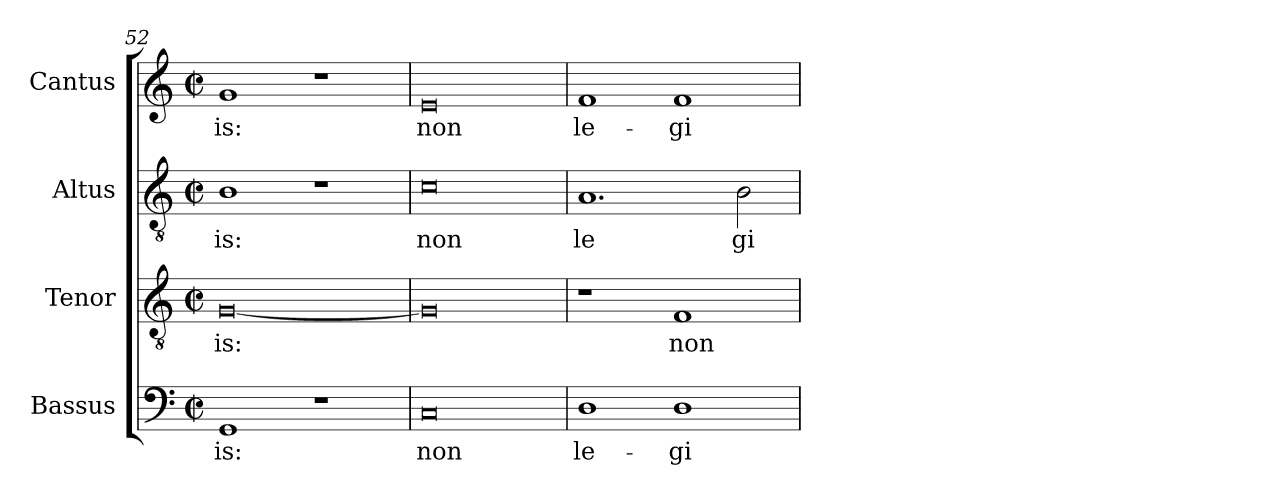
**kern	**text	**kern	**text	**kern	**text	**kern	**text
*part4	*part4	*part3	*part3	*part2	*part2	*part1	*part1
*staff4	*staff4	*staff3	*staff3	*staff2	*staff2	*staff1	*staff1
*I"Bassus	*	*I"Tenor	*	*I"Altus	*	*I"Cantus	*
!!LO:PB:g=z
*clefF4	*	*clefGv2	*	*clefGv2	*	*clefG2	*
*k[]	*	*k[]	*	*k[]	*	*k[]	*
*C:	*	*C:	*	*C:	*	*C:	*
*M2/2	*	*M2/2	*	*M2/2	*	*M2/2	*
*met(c|)	*	*met(c|)	*	*met(c|)	*	*met(c|)	*
=52	=52	=52	=52	=52	=52	=52	=52
!	!LO:LY:b:cj	!	!LO:LY:b:cj	!	!LO:LY:b:cj	!	!LO:LY:b:cj
1GG	is:	[<0G	is:	1B	is:	1g	-is:
1r	.	.	.	1r	.	1r	.
=53	=53	=53	=53	=53	=53	=53	=53
!	!LO:LY:b:cj	!	!LO:LY:b:cj	!	!LO:LY:b:cj	!	!LO:LY:b:cj
0C	non	0G]	.	0c	non	0e	non
=54	=54	=54	=54	=54	=54	=54	=54
!	!LO:LY:b:cj	!	!	!	!LO:LY:b:cj	!	!LO:LY:b:cj
1D	le-	1r	.	1.A	le	1f	le-
!	!LO:LY:b:cj	!	!LO:LY:b:cj	!	!	!	!LO:LY:b:cj
1D	-gi-	1F	non	.	.	1f	-gi-
!	!	!	!	!	!LO:LY:b:cj	!	!
.	.	.	.	2B\	gi	.	.
=	=	=	=	=	=	=	=
*-	*-	*-	*-	*-	*-	*-	*-
